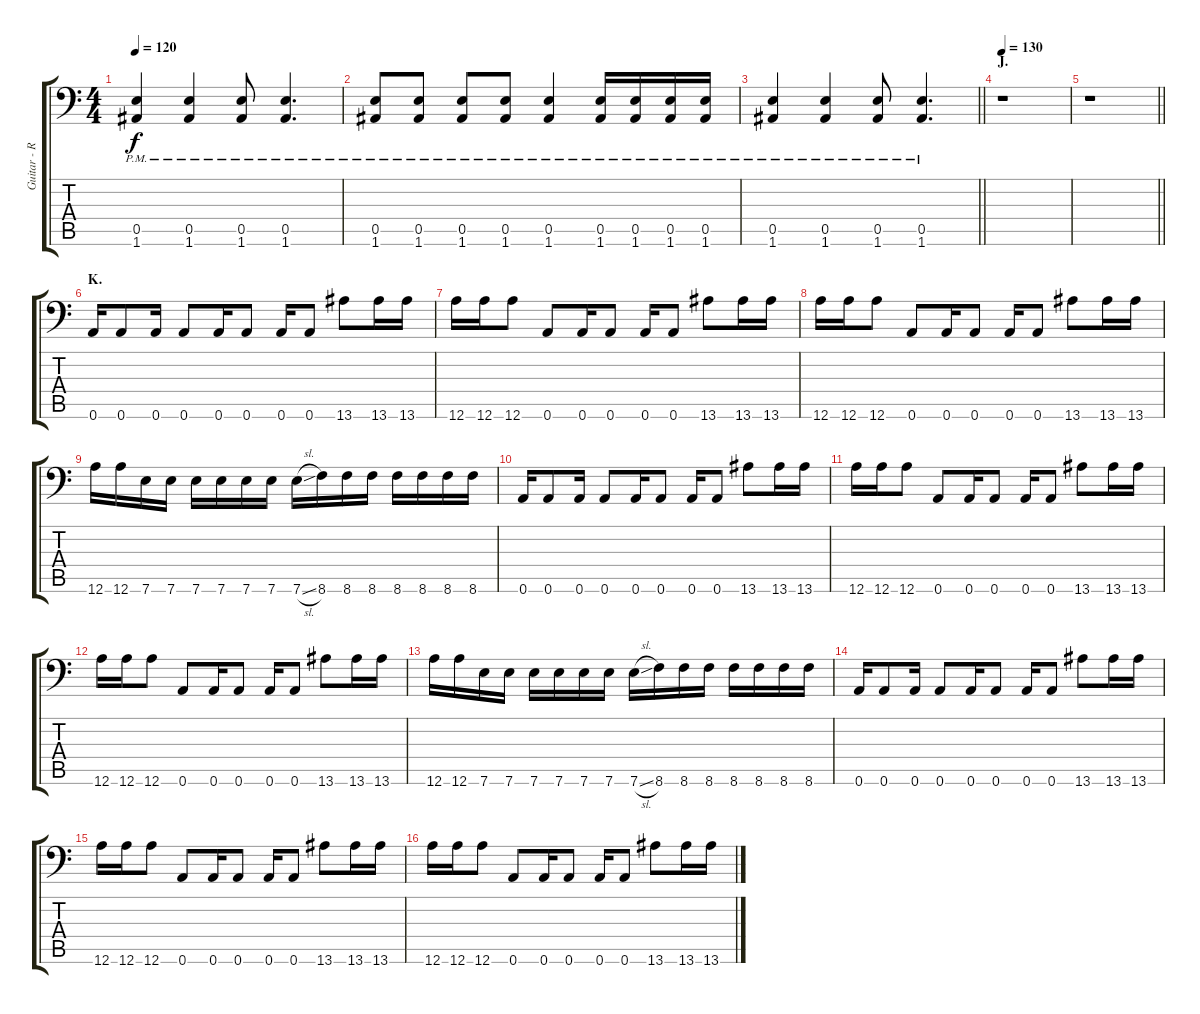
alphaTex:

\track ("Guitar - Right" "Guitar - R") {instrument distortionguitar}
\staff {score tabs}
\tuning (B3 Gb3 D3 A2 E2 A1) {hide}
\ts (4 4)
\tempo 120
\clef f4
\ks c
(0.5{pm} 1.6{pm}).4{dy f} (0.5{pm} 1.6{pm}).4 (0.5{pm} 1.6{pm}).8 (0.5{pm} 1.6{pm}).4{d} |
(0.5{pm} 1.6{pm}).8 (0.5{pm} 1.6{pm}).8 (0.5{pm} 1.6{pm}).8 (0.5{pm} 1.6{pm}).8 (0.5{pm} 1.6{pm}).4 (0.5{pm} 1.6{pm}).16 (0.5{pm} 1.6{pm}).16 (0.5{pm} 1.6{pm}).16 (0.5{pm} 1.6{pm}).16 |
\barLineRight lightlight
(0.5{pm} 1.6{pm}).4 (0.5{pm} 1.6{pm}).4 (0.5{pm} 1.6{pm}).8 (0.5{pm} 1.6{pm}).4{d} |
\section ("" "J.")
\tempo 130
r.1 |
\barLineRight lightlight
r.1 |
\section ("" "K.")
0.6.16 0.6.8 0.6.16 0.6.8 0.6.16 0.6.8 0.6.16 0.6.8 13.6.8 13.6.16 13.6.16 |
12.6.16 12.6.16 12.6.8 0.6.8 0.6.16 0.6.8 0.6.16 0.6.8 13.6.8 13.6.16 13.6.16 |
12.6.16 12.6.16 12.6.8 0.6.8 0.6.16 0.6.8 0.6.16 0.6.8 13.6.8 13.6.16 13.6.16 |
12.6.16 12.6.16 7.6.16 7.6.16 7.6.16 7.6.16 7.6.16 7.6.16 7.6{sl}.16 8.6.16 8.6.16 8.6.16 8.6.16 8.6.16 8.6.16 8.6.16 |
0.6.16 0.6.8 0.6.16 0.6.8 0.6.16 0.6.8 0.6.16 0.6.8 13.6.8 13.6.16 13.6.16 |
12.6.16 12.6.16 12.6.8 0.6.8 0.6.16 0.6.8 0.6.16 0.6.8 13.6.8 13.6.16 13.6.16 |
12.6.16 12.6.16 12.6.8 0.6.8 0.6.16 0.6.8 0.6.16 0.6.8 13.6.8 13.6.16 13.6.16 |
12.6.16 12.6.16 7.6.16 7.6.16 7.6.16 7.6.16 7.6.16 7.6.16 7.6{sl}.16 8.6.16 8.6.16 8.6.16 8.6.16 8.6.16 8.6.16 8.6.16 |
0.6.16 0.6.8 0.6.16 0.6.8 0.6.16 0.6.8 0.6.16 0.6.8 13.6.8 13.6.16 13.6.16 |
12.6.16 12.6.16 12.6.8 0.6.8 0.6.16 0.6.8 0.6.16 0.6.8 13.6.8 13.6.16 13.6.16 |
12.6.16 12.6.16 12.6.8 0.6.8 0.6.16 0.6.8 0.6.16 0.6.8 13.6.8 13.6.16 13.6.16
